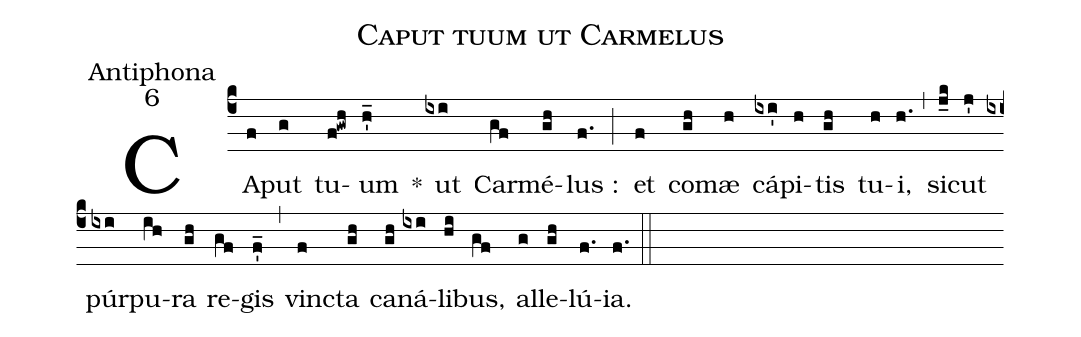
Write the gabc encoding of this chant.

name:Caput tuum ut Carmelus;
office-part:Antiphona;
mode:6;
%%
(c4)CA(f)put(g) tu(f!gwh)um(h'_) *() ut(ixi) Car(gf)mé(gh)lus :(f.) (;) et(f) co(gh)mæ(h) cá(ixi')pi(h)tis(gh) tu(h)i,(h.) (,) sic(j_k)ut(j') púr(ixi)pu(ih)ra(gh) re(gf)gis(f'_) (,) vinc(f)ta(gh) ca(gh)ná(ixi)li(hi)bus,(gf) al(g)le(gh)lú(f.)ia.(f.) (::)
